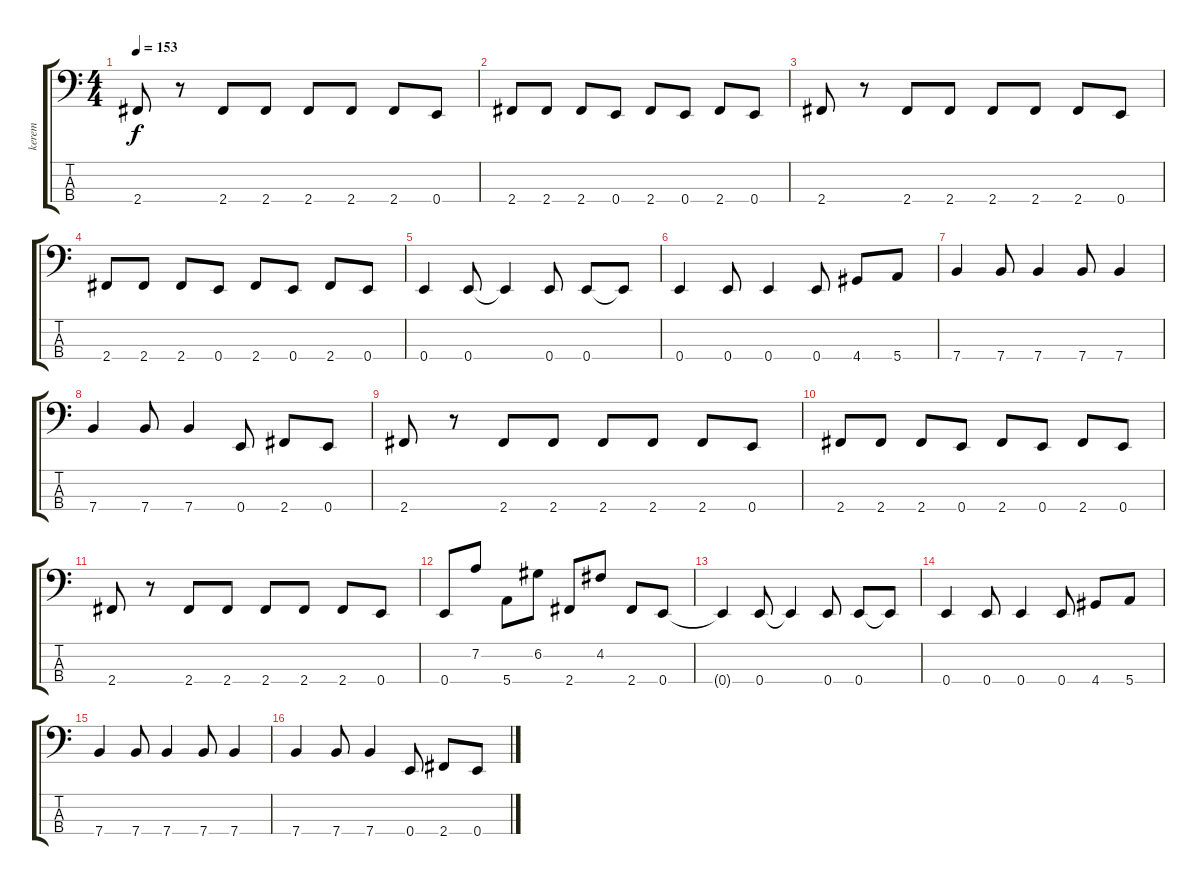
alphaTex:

\track ("kerem" "kerem") {instrument electricbassfinger}
\staff {score tabs}
\tuning (G2 D2 A1 E1) {hide}
\ts (4 4)
\tempo 153
\clef f4
\ks c
2.4.8{dy f} r.8 2.4.8 2.4.8 2.4.8 2.4.8 2.4.8 0.4.8 |
2.4.8 2.4.8 2.4.8 0.4.8 2.4.8 0.4.8 2.4.8 0.4.8 |
2.4.8 r.8 2.4.8 2.4.8 2.4.8 2.4.8 2.4.8 0.4.8 |
2.4.8 2.4.8 2.4.8 0.4.8 2.4.8 0.4.8 2.4.8 0.4.8 |
0.4.4 0.4.8 0.4{t}.4 0.4.8 0.4.8 0.4{t}.8 |
0.4.4 0.4.8 0.4.4 0.4.8 4.4.8 5.4.8 |
7.4.4 7.4.8 7.4.4 7.4.8 7.4.4 |
7.4.4 7.4.8 7.4.4 0.4.8 2.4.8 0.4.8 |
2.4.8 r.8 2.4.8 2.4.8 2.4.8 2.4.8 2.4.8 0.4.8 |
2.4.8 2.4.8 2.4.8 0.4.8 2.4.8 0.4.8 2.4.8 0.4.8 |
2.4.8 r.8 2.4.8 2.4.8 2.4.8 2.4.8 2.4.8 0.4.8 |
0.4.8 7.2.8 5.4.8 6.2.8 2.4.8 4.2.8 2.4.8 0.4.8 |
0.4{t}.4 0.4.8 0.4{t}.4 0.4.8 0.4.8 0.4{t}.8 |
0.4.4 0.4.8 0.4.4 0.4.8 4.4.8 5.4.8 |
7.4.4 7.4.8 7.4.4 7.4.8 7.4.4 |
7.4.4 7.4.8 7.4.4 0.4.8 2.4.8 0.4.8
